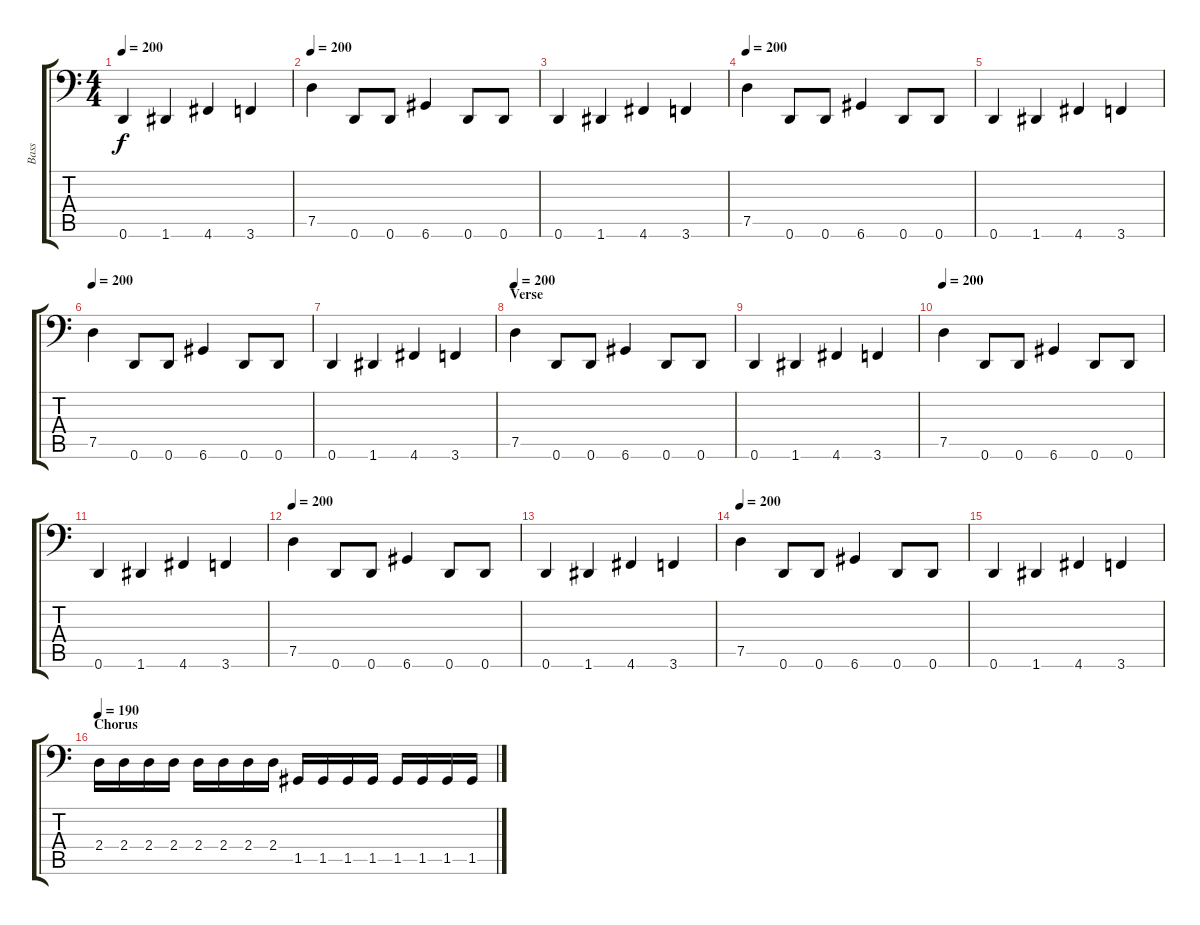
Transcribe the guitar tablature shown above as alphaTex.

\track ("Bass" "Bass") {instrument electricbasspick}
\staff {score tabs}
\tuning (D3 A2 F2 C2 G1 D1) {hide}
\ts (4 4)
\tempo 200
\clef f4
\ks c
0.6.4{dy f} 1.6.4 4.6.4 3.6.4 |
\tempo 200
7.5.4 0.6.8 0.6.8 6.6.4 0.6.8 0.6.8 |
0.6.4 1.6.4 4.6.4 3.6.4 |
\tempo 200
7.5.4 0.6.8 0.6.8 6.6.4 0.6.8 0.6.8 |
0.6.4 1.6.4 4.6.4 3.6.4 |
\tempo 200
7.5.4 0.6.8 0.6.8 6.6.4 0.6.8 0.6.8 |
0.6.4 1.6.4 4.6.4 3.6.4 |
\section ("" "Verse")
\tempo 200
7.5.4 0.6.8 0.6.8 6.6.4 0.6.8 0.6.8 |
0.6.4 1.6.4 4.6.4 3.6.4 |
\tempo 200
7.5.4 0.6.8 0.6.8 6.6.4 0.6.8 0.6.8 |
0.6.4 1.6.4 4.6.4 3.6.4 |
\tempo 200
7.5.4 0.6.8 0.6.8 6.6.4 0.6.8 0.6.8 |
0.6.4 1.6.4 4.6.4 3.6.4 |
\tempo 200
7.5.4 0.6.8 0.6.8 6.6.4 0.6.8 0.6.8 |
0.6.4 1.6.4 4.6.4 3.6.4 |
\section ("" "Chorus")
\tempo 190
2.4.16 2.4.16 2.4.16 2.4.16 2.4.16 2.4.16 2.4.16 2.4.16 1.5.16 1.5.16 1.5.16 1.5.16 1.5.16 1.5.16 1.5.16 1.5.16
